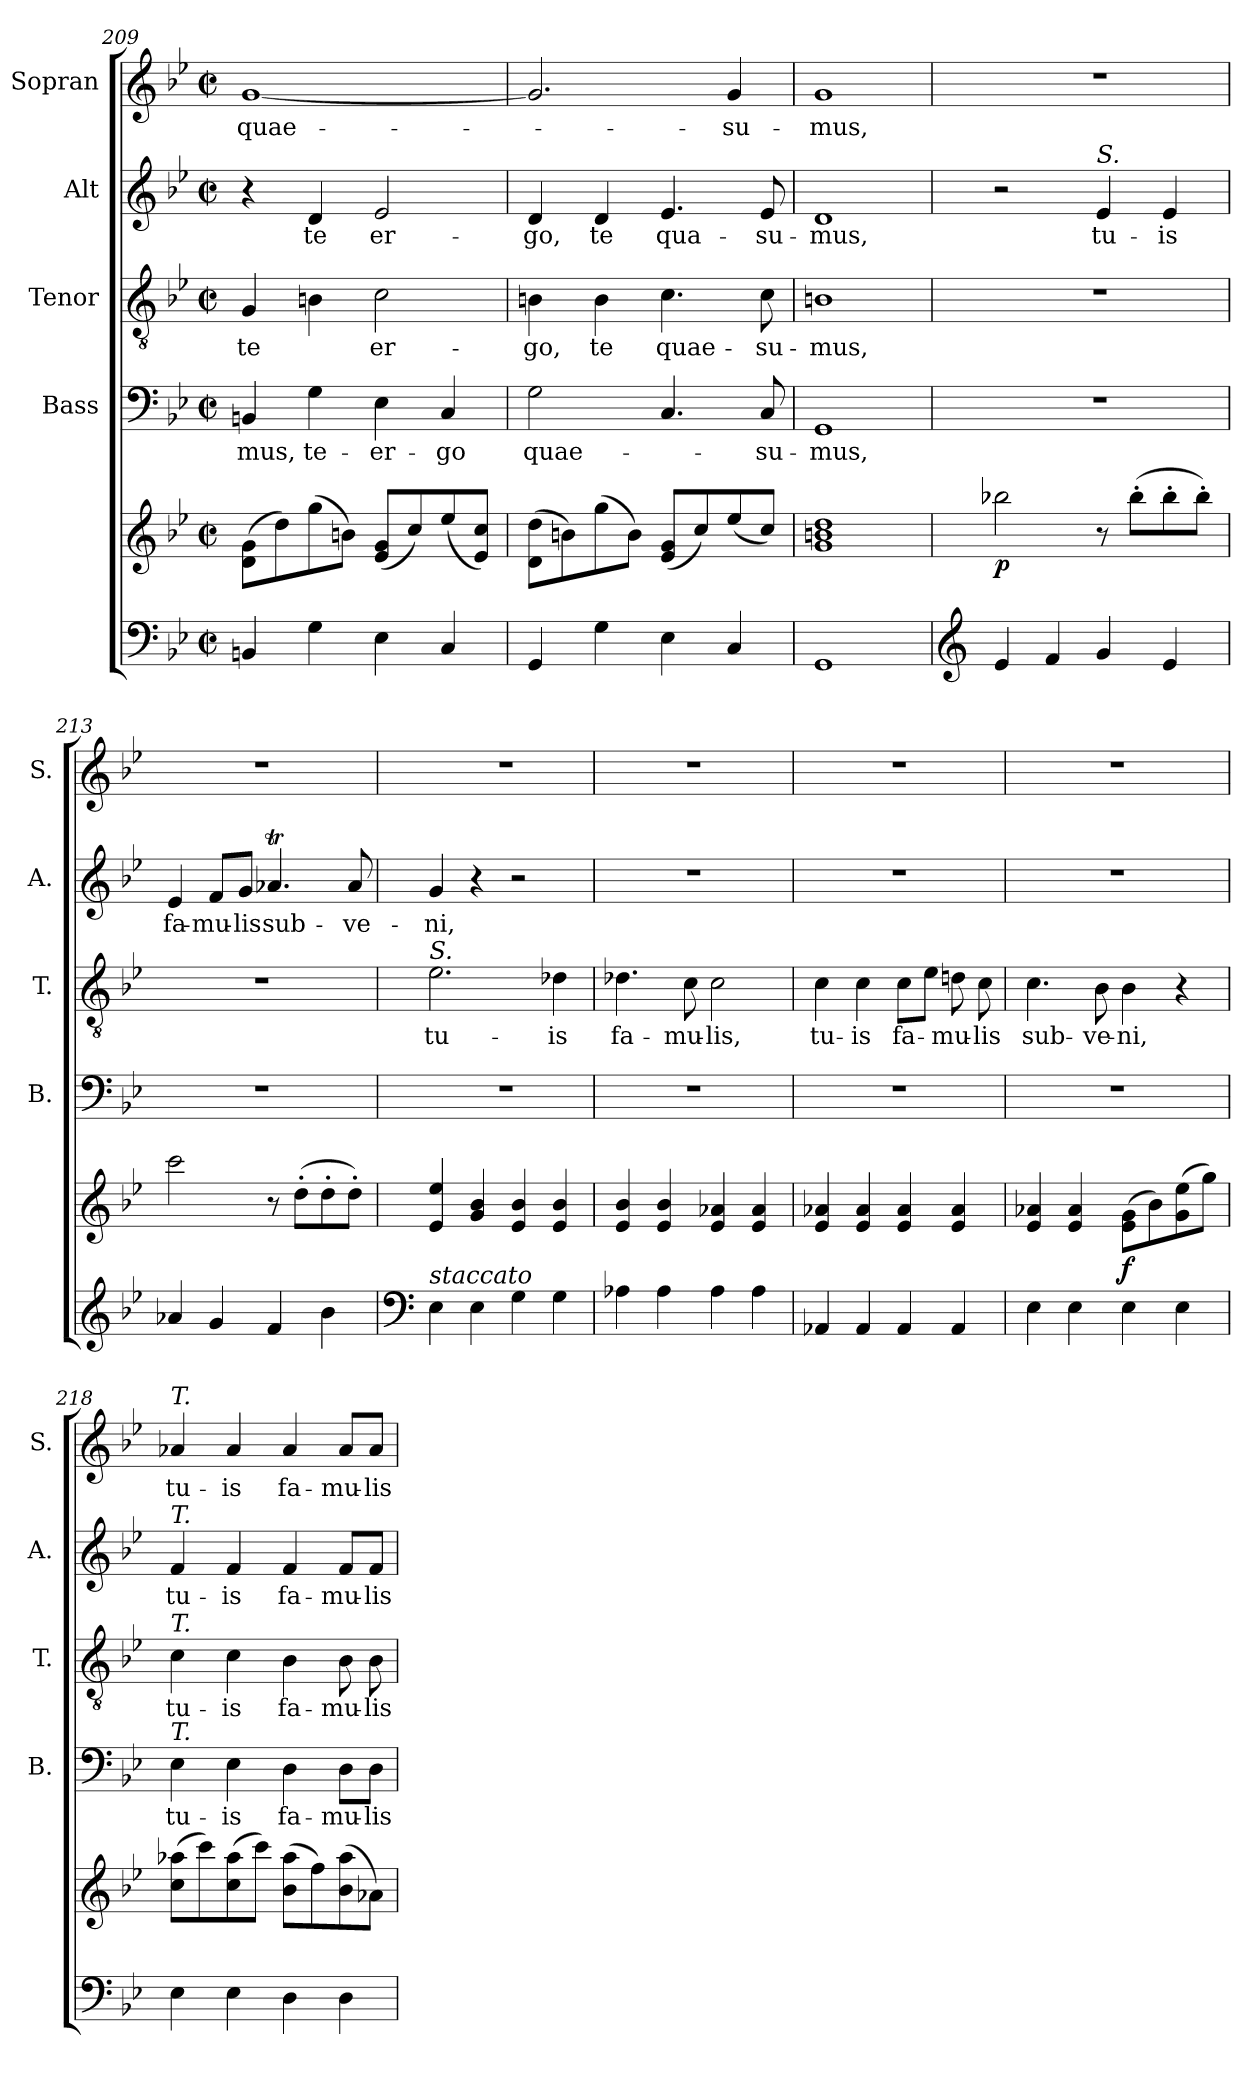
**kern	**kern	**dynam	**kern	**text	**kern	**text	**kern	**text	**kern	**text
*part5	*part5	*part5	*part4	*part4	*part3	*part3	*part2	*part2	*part1	*part1
*staff6	*staff5	*staff5/6	*staff4	*staff4	*staff3	*staff3	*staff2	*staff2	*staff1	*staff1
*	*	*	*I"Bass	*	*I"Tenor	*	*I"Alt	*	*I"Sopran	*
*	*	*	*I'B.	*	*I'T.	*	*I'A.	*	*I'S.	*
*clefF4	*clefG2	*	*clefF4	*	*clefGv2	*	*clefG2	*	*clefG2	*
*k[b-e-]	*k[b-e-]	*	*k[b-e-]	*	*k[b-e-]	*	*k[b-e-]	*	*k[b-e-]	*
*B-:	*B-:	*	*B-:	*	*B-:	*	*B-:	*	*B-:	*
*M2/2	*M2/2	*	*M2/2	*	*M2/2	*	*M2/2	*	*M2/2	*
*met(c|)	*met(c|)	*	*met(c|)	*	*met(c|)	*	*met(c|)	*	*met(c|)	*
=209	=209	=209	=209	=209	=209	=209	=209	=209	=209	=209
!	!	!	!	!LO:LY:b	!	!LO:LY:b	!	!	!	!LO:LY:b
4BBn/	(>8d\ 8g\L	.	4BBn/	-mus,	4G/	te	4r	.	[1g	quae-
.	8dd\)	.	.	.	.	.	.	.	.	.
!	!	!	!	!LO:LY:b	!	!	!	!LO:LY:b	!	!
4G\	(>8gg\	.	4G\	te-	4Bn\	.	4d/	te	.	.
.	8bn\J)	.	.	.	.	.	.	.	.	.
!	!	!	!	!LO:LY:b	!	!LO:LY:b	!	!LO:LY:b	!	!
4E-\	(<8e-/ 8g/L	.	4E-\	-er-	2c\	er-	2e-/	er-	.	.
.	8cc/)	.	.	.	.	.	.	.	.	.
!	!	!	!	!LO:LY:b	!	!	!	!	!	!
4C/	(<8ee-/	.	4C/	-go	.	.	.	.	.	.
.	8e-/ 8cc/J)	.	.	.	.	.	.	.	.	.
=210	=210	=210	=210	=210	=210	=210	=210	=210	=210	=210
!	!	!	!	!LO:LY:b	!	!LO:LY:b	!	!LO:LY:b	!	!
4GG/	(>8d\ 8dd\L	.	2G\	quae-	4Bn\	-go,	4d/	-go,	2.g/]	.
.	8bn\)	.	.	.	.	.	.	.	.	.
!	!	!	!	!	!	!LO:LY:b	!	!LO:LY:b	!	!
4G\	(>8gg\	.	.	.	4B\	te	4d/	te	.	.
.	8b\J)	.	.	.	.	.	.	.	.	.
!	!	!	!	!	!	!LO:LY:b	!	!LO:LY:b	!	!
4E-\	(<8e-/ 8g/L	.	4.C/	.	4.c\	quae-	4.e-/	qua-	.	.
.	8cc/)	.	.	.	.	.	.	.	.	.
!	!	!	!	!	!	!	!	!	!	!LO:LY:b
4C/	(<8ee-/	.	.	.	.	.	.	.	4g/	-su-
!	!	!	!	!LO:LY:b	!	!LO:LY:b	!	!LO:LY:b	!	!
.	8cc/J)	.	8C/	-su-	8c\	-su-	8e-/	-su-	.	.
=211	=211	=211	=211	=211	=211	=211	=211	=211	=211	=211
!	!	!	!	!LO:LY:b	!	!LO:LY:b	!	!LO:LY:b	!	!LO:LY:b
1GG	1g 1bn 1dd	.	1GG	-mus,	1Bn	-mus,	1d	-mus,	1g	-mus,
=212	=212	=212	=212	=212	=212	=212	=212	=212	=212	=212
*clefG2	*	*	*	*	*	*	*	*	*	*
!	!	!LO:DY:b	!	!	!	!	!	!	!	!
4e-/	2bb-X\	p	1r	.	1r	.	2r	.	1r	.
4f/	.	.	.	.	.	.	.	.	.	.
!	!	!	!	!	!	!	!LO:TX:a:i:t=S.	!	!	!
!	!	!	!	!	!	!	!	!LO:LY:b	!	!
4g/	8r	.	.	.	.	.	4e-/	tu-	.	.
.	(>8bb-'>\L	.	.	.	.	.	.	.	.	.
!	!	!	!	!	!	!	!	!LO:LY:b	!	!
4e-/	8bb-'>\	.	.	.	.	.	4e-/	-is	.	.
.	8bb-'>\J)	.	.	.	.	.	.	.	.	.
!!LO:LB:g=z
=213	=213	=213	=213	=213	=213	=213	=213	=213	=213	=213
!	!	!	!	!	!	!	!	!LO:LY:b	!	!
4a-X/	2ccc\	.	1r	.	1r	.	4e-/	fa-	1r	.
!	!	!	!	!	!	!	!	!LO:LY:b	!	!
4g/	.	.	.	.	.	.	8f/L	-mu-	.	.
!	!	!	!	!	!	!	!	!LO:LY:b	!	!
.	.	.	.	.	.	.	8g/J	-lis	.	.
!	!	!	!	!	!	!	!	!LO:LY:b	!	!
4f/	8r	.	.	.	.	.	4.a-XT/	sub-	.	.
.	(>8dd'>\L	.	.	.	.	.	.	.	.	.
4b-\	8dd'>\	.	.	.	.	.	.	.	.	.
!	!	!	!	!	!	!	!	!LO:LY:b	!	!
.	8dd'>\J)	.	.	.	.	.	8a-/	-ve-	.	.
=214	=214	=214	=214	=214	=214	=214	=214	=214	=214	=214
*clefF4	*	*	*	*	*	*	*	*	*	*
!	!	!	!	!	!LO:TX:a:i:t=S.	!	!	!	!	!
!LO:TX:a:i:t=staccato	!	!	!	!	!	!	!	!	!	!
!	!	!	!	!	!	!LO:LY:b	!	!LO:LY:b	!	!
4E-\	4e-/ 4ee-/	.	1r	.	2.e-\	tu-	4g/	-ni,	1r	.
4E-\	4g/ 4b-/	.	.	.	.	.	4r	.	.	.
4G\	4e-/ 4b-/	.	.	.	.	.	2r	.	.	.
!	!	!	!	!	!	!LO:LY:b	!	!	!	!
4G\	4e-/ 4b-/	.	.	.	4d-X\	-is	.	.	.	.
=215	=215	=215	=215	=215	=215	=215	=215	=215	=215	=215
!	!	!	!	!	!	!LO:LY:b	!	!	!	!
4A-X\	4e-/ 4b-/	.	1r	.	4.d-X\	fa-	1r	.	1r	.
4A-\	4e-/ 4b-/	.	.	.	.	.	.	.	.	.
!	!	!	!	!	!	!LO:LY:b	!	!	!	!
.	.	.	.	.	8c\	-mu-	.	.	.	.
!	!	!	!	!	!	!LO:LY:b	!	!	!	!
4A-\	4e-/ 4a-X/	.	.	.	2c\	-lis,	.	.	.	.
4A-\	4e-/ 4a-/	.	.	.	.	.	.	.	.	.
=216	=216	=216	=216	=216	=216	=216	=216	=216	=216	=216
!	!	!	!	!	!	!LO:LY:b	!	!	!	!
4AA-X/	4e-/ 4a-X/	.	1r	.	4c\	tu-	1r	.	1r	.
!	!	!	!	!	!	!LO:LY:b	!	!	!	!
4AA-/	4e-/ 4a-/	.	.	.	4c\	-is	.	.	.	.
!	!	!	!	!	!	!LO:LY:b	!	!	!	!
4AA-/	4e-/ 4a-/	.	.	.	8c\L	fa-	.	.	.	.
.	.	.	.	.	8e-\J	.	.	.	.	.
!	!	!	!	!	!	!LO:LY:b	!	!	!	!
4AA-/	4e-/ 4a-/	.	.	.	8dn\	-mu-	.	.	.	.
!	!	!	!	!	!	!LO:LY:b	!	!	!	!
.	.	.	.	.	8c\	-lis	.	.	.	.
=217	=217	=217	=217	=217	=217	=217	=217	=217	=217	=217
!	!	!	!	!	!	!LO:LY:b	!	!	!	!
4E-\	4e-/ 4a-X/	.	1r	.	4.c\	sub-	1r	.	1r	.
4E-\	4e-/ 4a-/	.	.	.	.	.	.	.	.	.
!	!	!	!	!	!	!LO:LY:b	!	!	!	!
.	.	.	.	.	8B-\	-ve-	.	.	.	.
!	!	!LO:DY:b	!	!	!	!LO:LY:b	!	!	!	!
4E-\	(>8e-\ 8g\L	f	.	.	4B-\	-ni,	.	.	.	.
.	8b-\)	.	.	.	.	.	.	.	.	.
4E-\	(>8g\ 8ee-\	.	.	.	4r	.	.	.	.	.
.	8gg\J)	.	.	.	.	.	.	.	.	.
!!LO:PB:g=z
=218	=218	=218	=218	=218	=218	=218	=218	=218	=218	=218
!	!	!	!	!	!	!	!	!	!LO:TX:a:i:t=T.	!
!	!	!	!	!	!	!	!LO:TX:a:i:t=T.	!	!	!
!	!	!	!	!	!LO:TX:a:i:t=T.	!	!	!	!	!
!	!	!	!LO:TX:a:i:t=T.	!	!	!	!	!	!	!
!	!	!	!	!LO:LY:b	!	!LO:LY:b	!	!LO:LY:b	!	!LO:LY:b
4E-\	(>8cc\ 8aa-X\L	.	4E-\	tu-	4c\	tu-	4f/	tu-	4a-X/	tu-
.	8ccc\)	.	.	.	.	.	.	.	.	.
!	!	!	!	!LO:LY:b	!	!LO:LY:b	!	!LO:LY:b	!	!LO:LY:b
4E-\	(>8cc\ 8aa-\	.	4E-\	-is	4c\	-is	4f/	-is	4a-/	-is
.	8ccc\J)	.	.	.	.	.	.	.	.	.
!	!	!	!	!LO:LY:b	!	!LO:LY:b	!	!LO:LY:b	!	!LO:LY:b
4D\	(>8b-\ 8aa-\L	.	4D\	fa-	4B-\	fa-	4f/	fa-	4a-/	fa-
.	8ff\)	.	.	.	.	.	.	.	.	.
!	!	!	!	!LO:LY:b	!	!LO:LY:b	!	!LO:LY:b	!	!LO:LY:b
4D\	(>8b-\ 8aa-\	.	8D\L	-mu-	8B-\	-mu-	8f/L	-mu-	8a-/L	-mu-
!	!	!	!	!LO:LY:b	!	!LO:LY:b	!	!LO:LY:b	!	!LO:LY:b
.	8a-X\J)	.	8D\J	-lis	8B-\	-lis	8f/J	-lis	8a-/J	-lis
=	=	=	=	=	=	=	=	=	=	=
*-	*-	*-	*-	*-	*-	*-	*-	*-	*-	*-
